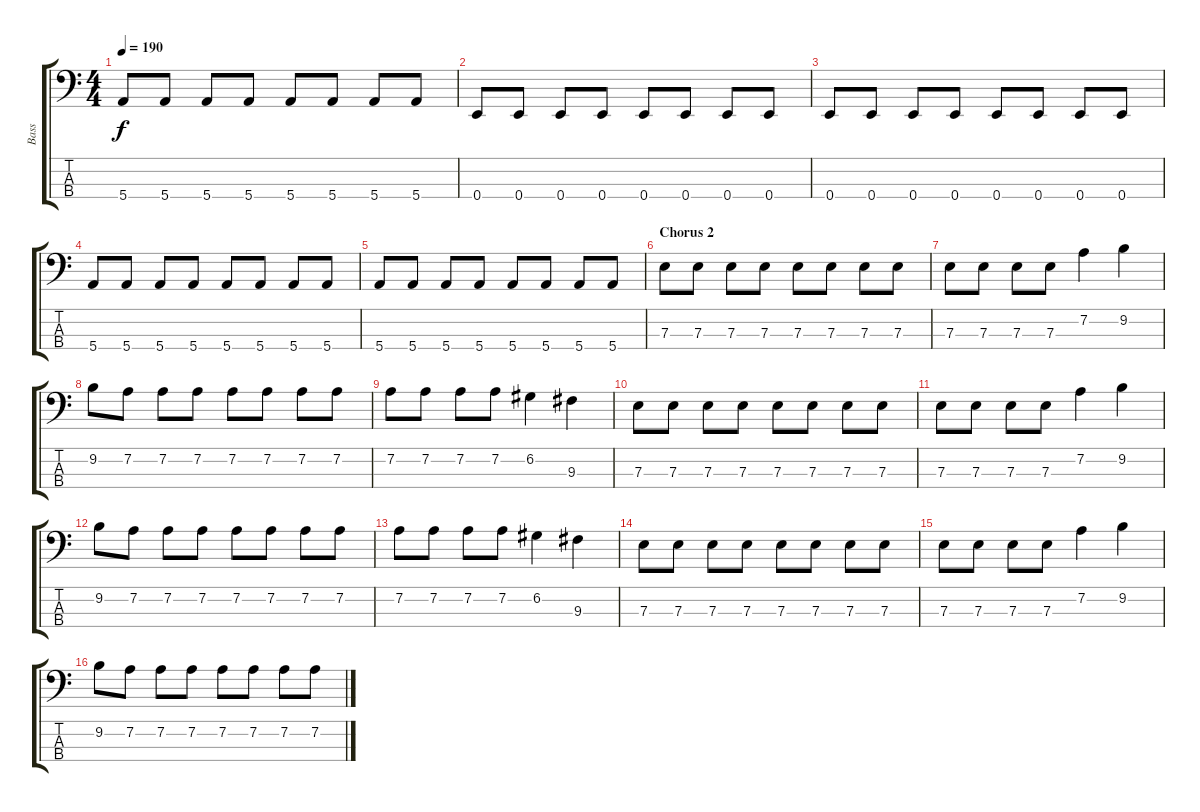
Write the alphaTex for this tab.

\track ("Bass" "Bass") {instrument acousticguitarnylon}
\staff {score tabs}
\tuning (G2 D2 A1 E1) {hide}
\ts (4 4)
\tempo 190
\clef f4
\ks c
5.4.8{dy f} 5.4.8 5.4.8 5.4.8 5.4.8 5.4.8 5.4.8 5.4.8 |
0.4.8 0.4.8 0.4.8 0.4.8 0.4.8 0.4.8 0.4.8 0.4.8 |
0.4.8 0.4.8 0.4.8 0.4.8 0.4.8 0.4.8 0.4.8 0.4.8 |
5.4.8 5.4.8 5.4.8 5.4.8 5.4.8 5.4.8 5.4.8 5.4.8 |
5.4.8 5.4.8 5.4.8 5.4.8 5.4.8 5.4.8 5.4.8 5.4.8 |
\section ("" "Chorus 2")
7.3.8 7.3.8 7.3.8 7.3.8 7.3.8 7.3.8 7.3.8 7.3.8 |
7.3.8 7.3.8 7.3.8 7.3.8 7.2.4 9.2.4 |
9.2.8 7.2.8 7.2.8 7.2.8 7.2.8 7.2.8 7.2.8 7.2.8 |
7.2.8 7.2.8 7.2.8 7.2.8 6.2.4 9.3.4 |
7.3.8 7.3.8 7.3.8 7.3.8 7.3.8 7.3.8 7.3.8 7.3.8 |
7.3.8 7.3.8 7.3.8 7.3.8 7.2.4 9.2.4 |
9.2.8 7.2.8 7.2.8 7.2.8 7.2.8 7.2.8 7.2.8 7.2.8 |
7.2.8 7.2.8 7.2.8 7.2.8 6.2.4 9.3.4 |
7.3.8 7.3.8 7.3.8 7.3.8 7.3.8 7.3.8 7.3.8 7.3.8 |
7.3.8 7.3.8 7.3.8 7.3.8 7.2.4 9.2.4 |
9.2.8 7.2.8 7.2.8 7.2.8 7.2.8 7.2.8 7.2.8 7.2.8
